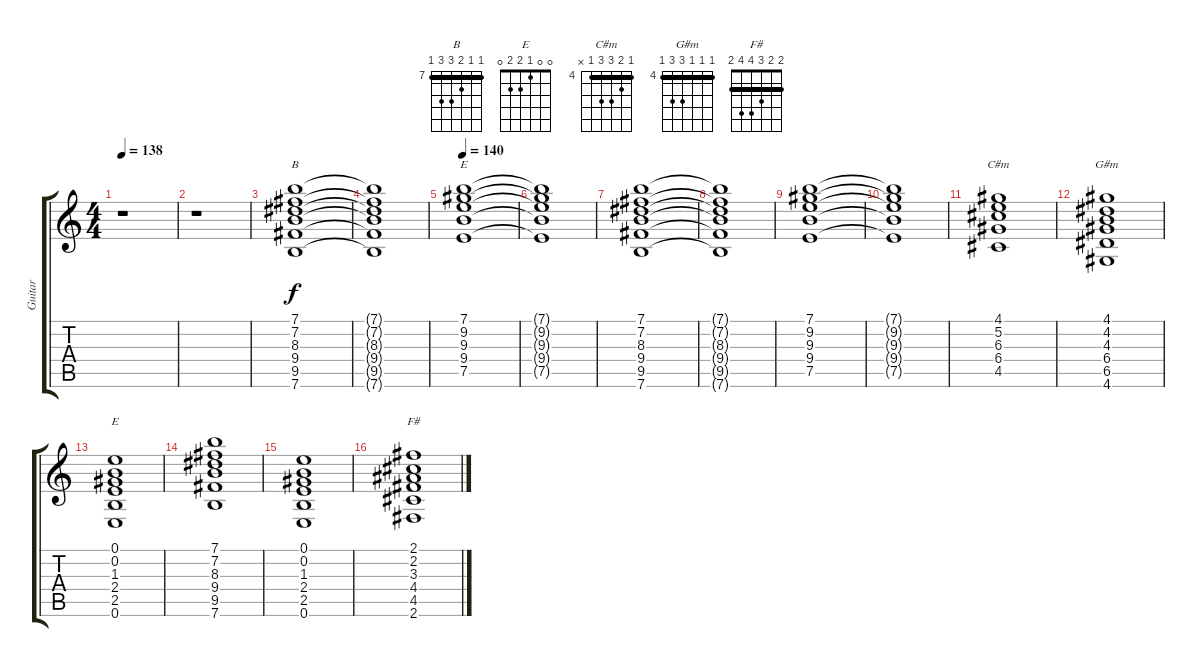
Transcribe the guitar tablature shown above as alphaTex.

\track ("Guitar" "Guitar") {instrument distortionguitar}
\staff {score tabs}
\tuning (E4 B3 G3 D3 A2 E2) {hide}
\chord ("B" 7 7 8 9 9 7) {firstfret 7 barre 7}
\chord ("E" 7 9 9 9 7 x) {firstfret 7 barre 7}
\chord ("C#m" 4 5 6 6 4 x) {firstfret 4 barre 4}
\chord ("G#m" 4 4 4 6 6 4) {firstfret 4 barre 4}
\chord ("E" 0 0 1 2 2 0)
\chord ("F#" 2 2 3 4 4 2) {barre 2}
\ts (4 4)
\tempo 138
\clef g2
\ks c
r.1{dy f} |
r.1 |
(7.1 7.2 8.3 9.4 9.5 7.6).1{ch "B"} |
(7.1{t} 7.2{t} 8.3{t} 9.4{t} 9.5{t} 7.6{t}).1 |
\tempo 140
(7.1 9.2 9.3 9.4 7.5).1{ch "E"} |
(7.1{t} 9.2{t} 9.3{t} 9.4{t} 7.5{t}).1 |
(7.1 7.2 8.3 9.4 9.5 7.6).1 |
(7.1{t} 7.2{t} 8.3{t} 9.4{t} 9.5{t} 7.6{t}).1 |
(7.1 9.2 9.3 9.4 7.5).1 |
(7.1{t} 9.2{t} 9.3{t} 9.4{t} 7.5{t}).1 |
(4.1 5.2 6.3 6.4 4.5).1{ch "C#m"} |
(4.1 4.2 4.3 6.4 6.5 4.6).1{ch "G#m"} |
(0.1 0.2 1.3 2.4 2.5 0.6).1{ch "E"} |
(7.1 7.2 8.3 9.4 9.5 7.6).1 |
(0.1 0.2 1.3 2.4 2.5 0.6).1 |
(2.1 2.2 3.3 4.4 4.5 2.6).1{ch "F#"}
